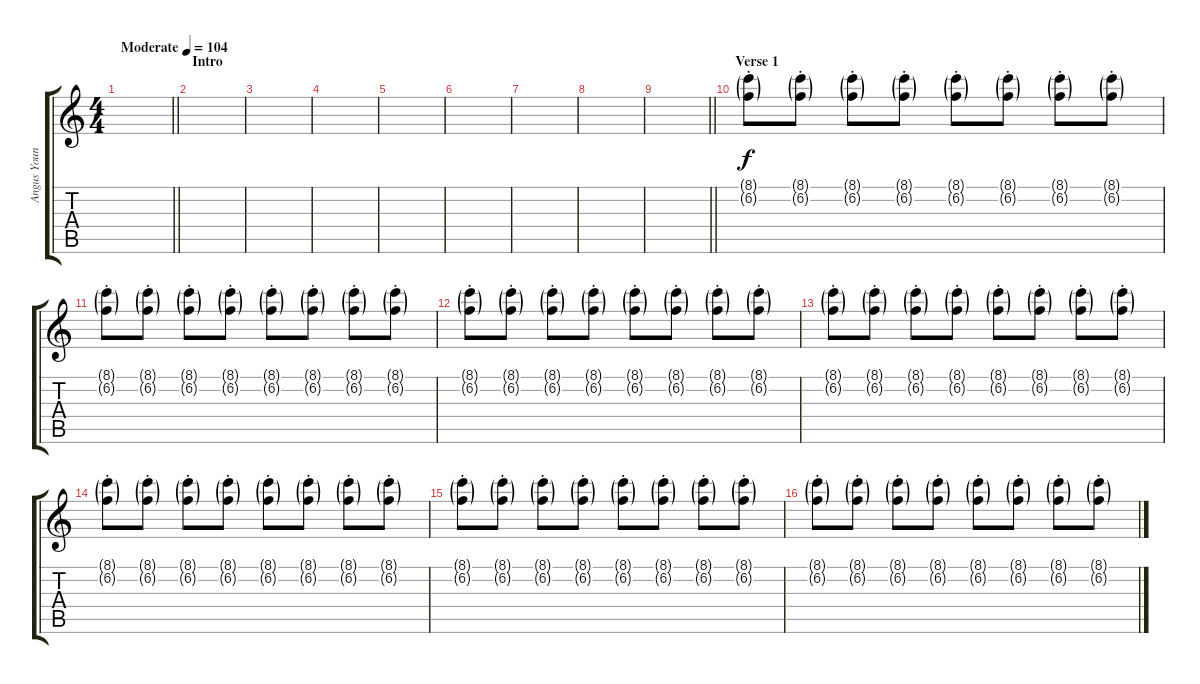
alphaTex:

\track ("Angus Young Clean" "Angus Youn") {instrument electricguitarclean}
\staff {score tabs}
\tuning (E4 B3 G3 D3 A2 E2) {hide}
\ts (4 4)
\tempo (104 "Moderate")
\clef g2
\barLineRight lightlight
\ks c
|
\section ("" "Intro")
|
|
|
|
|
|
|
\barLineRight lightlight
|
\section ("" "Verse 1")
(8.1{g st} 6.2{g st}).8{volume 8} (8.1{g st} 6.2{g st}).8 (8.1{g st} 6.2{g st}).8 (8.1{g st} 6.2{g st}).8 (8.1{g st} 6.2{g st}).8 (8.1{g st} 6.2{g st}).8 (8.1{g st} 6.2{g st}).8 (8.1{g st} 6.2{g st}).8 |
(8.1{g st} 6.2{g st}).8{volume 0} (8.1{g st} 6.2{g st}).8 (8.1{g st} 6.2{g st}).8 (8.1{g st} 6.2{g st}).8 (8.1{g st} 6.2{g st}).8 (8.1{g st} 6.2{g st}).8{volume 8} (8.1{g st} 6.2{g st}).8 (8.1{g st} 6.2{g st}).8 |
(8.1{g st} 6.2{g st}).8 (8.1{g st} 6.2{g st}).8 (8.1{g st} 6.2{g st}).8{volume 0} (8.1{g st} 6.2{g st}).8 (8.1{g st} 6.2{g st}).8 (8.1{g st} 6.2{g st}).8 (8.1{g st} 6.2{g st}).8 (8.1{g st} 6.2{g st}).8{volume 8} |
(8.1{g st} 6.2{g st}).8 (8.1{g st} 6.2{g st}).8 (8.1{g st} 6.2{g st}).8 (8.1{g st} 6.2{g st}).8 (8.1{g st} 6.2{g st}).8{volume 0} (8.1{g st} 6.2{g st}).8 (8.1{g st} 6.2{g st}).8 (8.1{g st} 6.2{g st}).8 |
(8.1{g st} 6.2{g st}).8{volume 8} (8.1{g st} 6.2{g st}).8 (8.1{g st} 6.2{g st}).8 (8.1{g st} 6.2{g st}).8 (8.1{g st} 6.2{g st}).8 (8.1{g st} 6.2{g st}).8 (8.1{g st} 6.2{g st}).8 (8.1{g st} 6.2{g st}).8 |
(8.1{g st} 6.2{g st}).8{volume 0} (8.1{g st} 6.2{g st}).8 (8.1{g st} 6.2{g st}).8 (8.1{g st} 6.2{g st}).8 (8.1{g st} 6.2{g st}).8 (8.1{g st} 6.2{g st}).8{volume 8} (8.1{g st} 6.2{g st}).8 (8.1{g st} 6.2{g st}).8 |
(8.1{g st} 6.2{g st}).8 (8.1{g st} 6.2{g st}).8 (8.1{g st} 6.2{g st}).8{volume 0} (8.1{g st} 6.2{g st}).8 (8.1{g st} 6.2{g st}).8 (8.1{g st} 6.2{g st}).8 (8.1{g st} 6.2{g st}).8 (8.1{g st} 6.2{g st}).8{volume 8}
